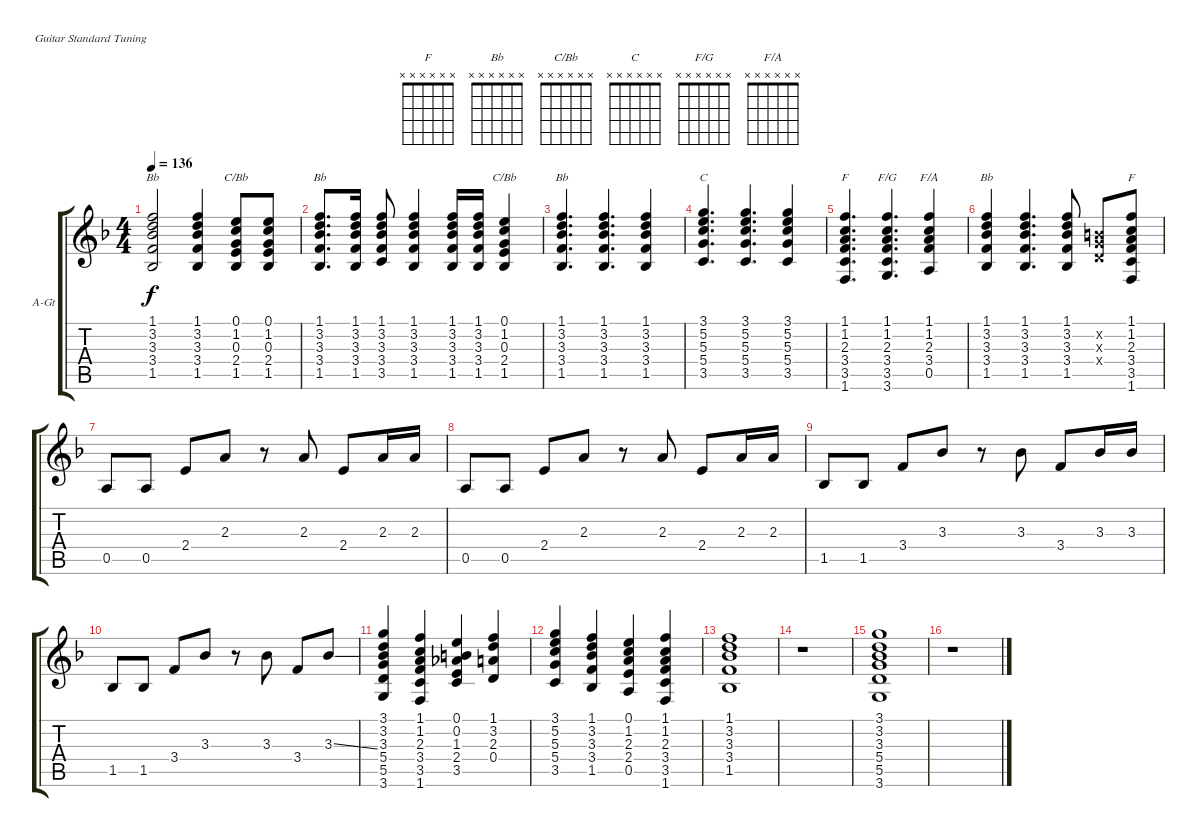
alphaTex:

\bracketExtendMode groupsimilarinstruments
\firstSystemTrackNameOrientation horizontal
\otherSystemsTrackNameOrientation horizontal
\track ("Acoustic Guitar" "A-Gt") {instrument acousticguitarsteel}
\staff {score tabs}
\tuning (E4 B3 G3 D3 A2 E2)
\chord ("F" x x x x x x)
\chord ("Bb" x x x x x x)
\chord ("C/Bb" x x x x x x)
\chord ("C" x x x x x x)
\chord ("F/G" x x x x x x)
\chord ("F/A" x x x x x x)
\ts (4 4)
\tempo 136
\clef g2
\ks f
(1.1 3.2 3.3 3.4 1.5).2{ch "Bb" dy f} (1.1 3.2 3.3 3.4 1.5).4 (0.1 1.2 0.3 2.4 1.5).8{ch "C/Bb"} (0.1 1.2 0.3 2.4 1.5).8 |
(1.1 3.2 3.3 3.4 1.5).8{d ch "Bb"} (1.1 3.2 3.3 3.4 1.5).16 (1.1 3.2 3.3 3.4 3.5).8 (1.1 3.2 3.3 3.4 1.5).4 (1.1 3.2 3.3 3.4 1.5).16 (1.1 3.2 3.3 3.4 1.5).16 (0.1 1.2 0.3 2.4 1.5).4{ch "C/Bb"} |
(1.1 3.2 3.3 3.4 1.5).4{d ch "Bb"} (1.1 3.2 3.3 3.4 1.5).4{d} (1.1 3.2 3.3 3.4 1.5).4 |
(3.1 5.2 5.3 5.4 3.5).4{d ch "C"} (3.1 5.2 5.3 5.4 3.5).4{d} (3.1 5.2 5.3 5.4 3.5).4 |
(1.1 1.2 2.3 3.4 3.5 1.6).4{d ch "F"} (1.1 1.2 2.3 3.4 3.5 3.6).4{d ch "F/G"} (1.1 1.2 2.3 3.4 0.5).4{ch "F/A"} |
(1.1 3.2 3.3 3.4 1.5).4{ch "Bb"} (1.1 3.2 3.3 3.4 1.5).4{d} (1.1 3.2 3.3 3.4 1.5).8 (0.2{x} 0.3{x} 0.4{x}).8 (1.1 1.2 2.3 3.4 3.5 1.6).8{ch "F"} |
0.5.8 0.5.8 2.4.8 2.3.8 r.8 2.3.8 2.4.8 2.3.16 2.3.16 |
0.5.8 0.5.8 2.4.8 2.3.8 r.8 2.3.8 2.4.8 2.3.16 2.3.16 |
1.5.8 1.5.8 3.4.8 3.3.8 r.8 3.3.8 3.4.8 3.3.16 3.3.16 |
1.5.8 1.5.8 3.4.8 3.3.8 r.8 3.3.8 3.4.8 3.3{ss}.8 |
(3.1 3.2 3.3 5.4 5.5 3.6).4 (1.1 1.2 2.3 3.4 3.5 1.6).4 (0.1 0.2 1.3 2.4 3.5).4 (1.1 3.2 2.3 0.4).4 |
(3.1 5.2 5.3 5.4 3.5).4 (1.1 3.2 3.3 3.4 1.5).4 (0.1 1.2 2.3 2.4 0.5).4 (1.1 1.2 2.3 3.4 3.5 1.6).4 |
(1.1 3.2 3.3 3.4 1.5).1 |
r.1 |
(3.1 3.2 3.3 5.4 5.5 3.6).1 |
r.1
